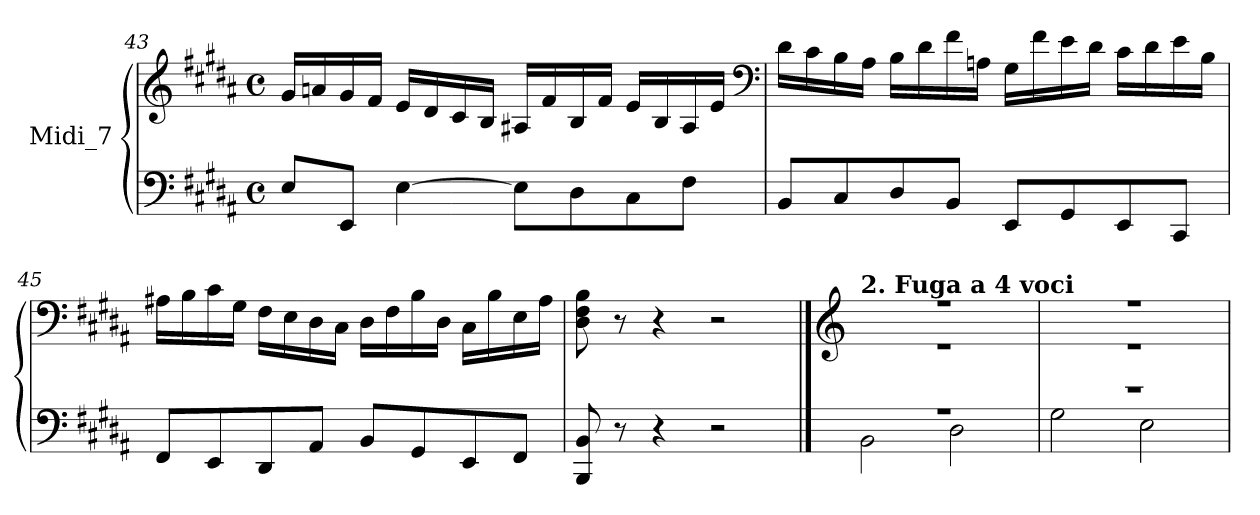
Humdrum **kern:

**kern	**kern
*part1	*part1
*staff2	*staff1
*I"Midi_7	*
!!LO:LB:g=z
*clefF4	*clefG2
*k[f#c#g#d#a#]	*k[f#c#g#d#a#]
*B:	*B:
*M4/4	*M4/4
*met(c)	*met(c)
=43	=43
8EL	16g#LL
.	16an
8EEJ	16g#
.	16f#JJ
[4E\	16eLL
.	16d#
.	16c#
.	16BJJ
8E\L]	16A#XLL
.	16f#
8D#\	16B
.	16f#JJ
8C#\	16eLL
.	16B
8F#\J	16A#
.	16eJJ
*	*clefF4
=44	=44
8BB/L	16d#LL
.	16c#
8C#/	16B
.	16A#JJ
8D#/	16BLL
.	16d#
8BB/J	16f#
.	16AnJJ
8EE/L	16G#LL
.	16f#
8GG#/	16e
.	16d#JJ
8EE/	16c#LL
.	16d#
8CC#/J	16e
.	16BJJ
!!LO:LB:g=z
=45	=45
8FF#/L	16A#XLL
.	16B
8EE/	16c#
.	16G#JJ
8DD#/	16F#LL
.	16E
8AA#/J	16D#
.	16C#JJ
8BB/L	16D#LL
.	16F#
8GG#/	16B
.	16D#JJ
8EE/	16C#LL
.	16B
8FF#/J	16E
.	16A#JJ
=46	=46
8BBB/ 8BB/	8D# 8F# 8B
8r	8r
4r	4r
2r	2r
!!LO:LB:g=z
==47	==47
*	*clefG2
*^	*^
!	!	!LO:TX:a:B:t=2. Fuga a 4 voci	!
1r	2BB\	1r	1r
.	2D#\	.	.
=48	=48	=48	=48
1r	2G#\	1r	1r
.	2E\	.	.
*v	*v	*	*
*	*v	*v
=	=
*-	*-
